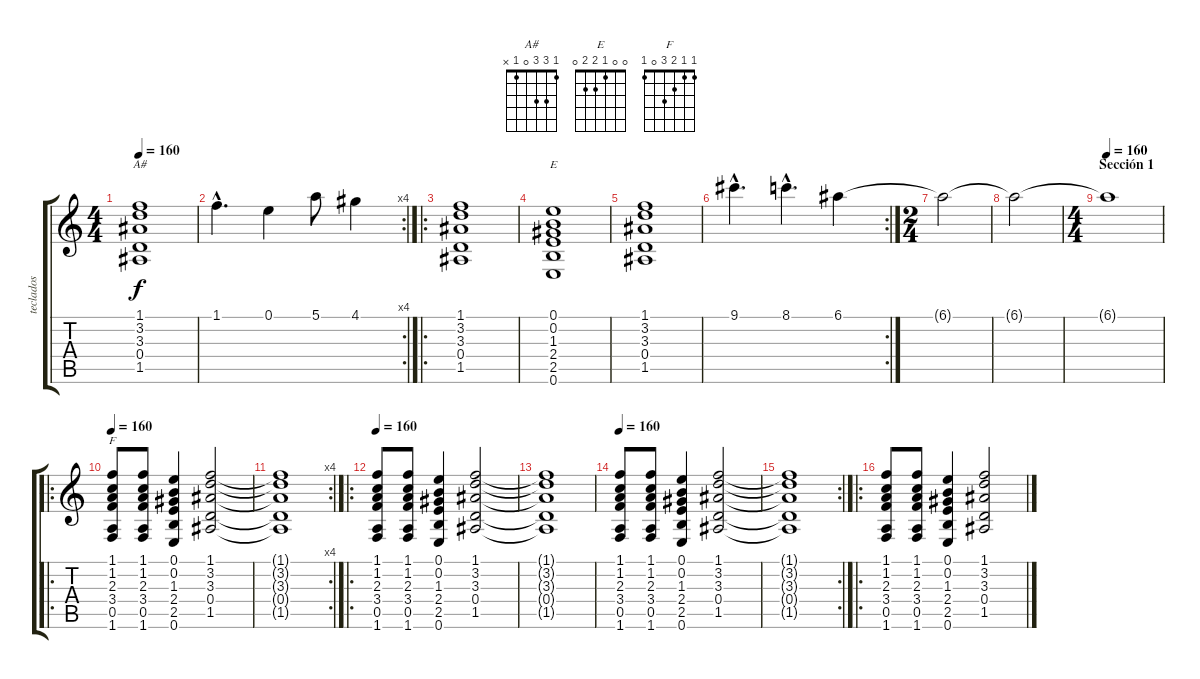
\track ("teclados" "teclados") {instrument electricguitarjazz}
\staff {score tabs}
\tuning (E4 B3 G3 D3 A2 E2) {hide}
\chord ("A#" 1 3 3 0 1 x)
\chord ("E" 0 0 1 2 2 0)
\chord ("F" 1 1 2 3 0 1)
\ts (4 4)
\tempo 160
\clef g2
\ks c
(1.1 3.2 3.3 0.4 1.5).1{ch "A#" dy f} |
\rc 4
1.1{hac}.4{d instrument synthstrings1} 0.1.4 5.1.8 4.1.4 |
\ro
(1.1 3.2 3.3 0.4 1.5).1{instrument choiraahs} |
(0.1 0.2 1.3 2.4 2.5 0.6).1{ch "E"} |
(1.1 3.2 3.3 0.4 1.5).1 |
\rc 2
9.1{hac}.4{d instrument synthstrings1} 8.1{hac}.4{d} 6.1.4 |
\ts (2 4)
6.1{t}.2 |
6.1{t}.2 |
\ts (4 4)
\section ("" "Sección 1")
\tempo 160
6.1{t}.1 |
\ro
\tempo 160
(1.1 1.2 2.3 3.4 0.5 1.6).8{ch "F" instrument synthstrings1} (1.1 1.2 2.3 3.4 0.5 1.6).8 (0.1 0.2 1.3 2.4 2.5 0.6).4 (1.1 3.2 3.3 0.4 1.5).2 |
\rc 4
(1.1{t} 3.2{t} 3.3{t} 0.4{t} 1.5{t}).1 |
\ro
\tempo 160
(1.1 1.2 2.3 3.4 0.5 1.6).8{instrument synthstrings1} (1.1 1.2 2.3 3.4 0.5 1.6).8 (0.1 0.2 1.3 2.4 2.5 0.6).4 (1.1 3.2 3.3 0.4 1.5).2{instrument choiraahs} |
(1.1{t} 3.2{t} 3.3{t} 0.4{t} 1.5{t}).1 |
\tempo 160
(1.1 1.2 2.3 3.4 0.5 1.6).8{instrument synthstrings1} (1.1 1.2 2.3 3.4 0.5 1.6).8 (0.1 0.2 1.3 2.4 2.5 0.6).4 (1.1 3.2 3.3 0.4 1.5).2{instrument choiraahs} |
\rc 2
(1.1{t} 3.2{t} 3.3{t} 0.4{t} 1.5{t}).1 |
\ro
(1.1 1.2 2.3 3.4 0.5 1.6).8{instrument synthstrings1} (1.1 1.2 2.3 3.4 0.5 1.6).8 (0.1 0.2 1.3 2.4 2.5 0.6).4 (1.1 3.2 3.3 0.4 1.5).2
